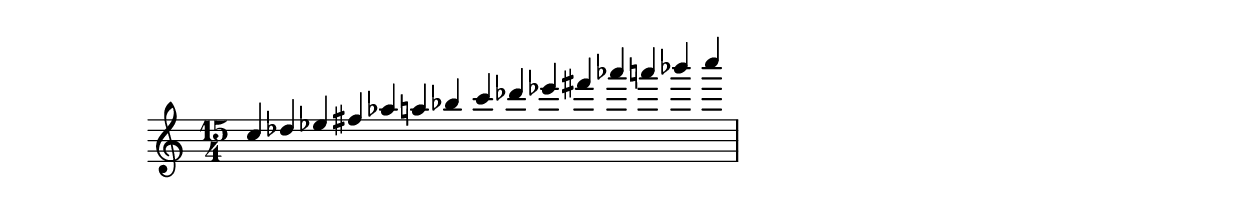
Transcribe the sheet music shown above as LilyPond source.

\version "2.18.2" \score { \new Staff << \new Voice { \set midiInstrument = #"piano" \voiceOne
 \key c \major \time 15/4
\override Voice.TextScript.font-size = #-4
 { c'' des'' ees'' fis'' aes'' a'' bes'' c''' des''' ees''' fis''' aes''' a''' bes''' c''''  } 
 } >> \layout { } \midi { \context { \Staff \remove "Staff_performer" }
\context { \Voice \consists "Staff_performer" } \tempo 2 = 60 } }
\paper{oddHeaderMarkup = ##f oddFooterMarkup = ##f}
